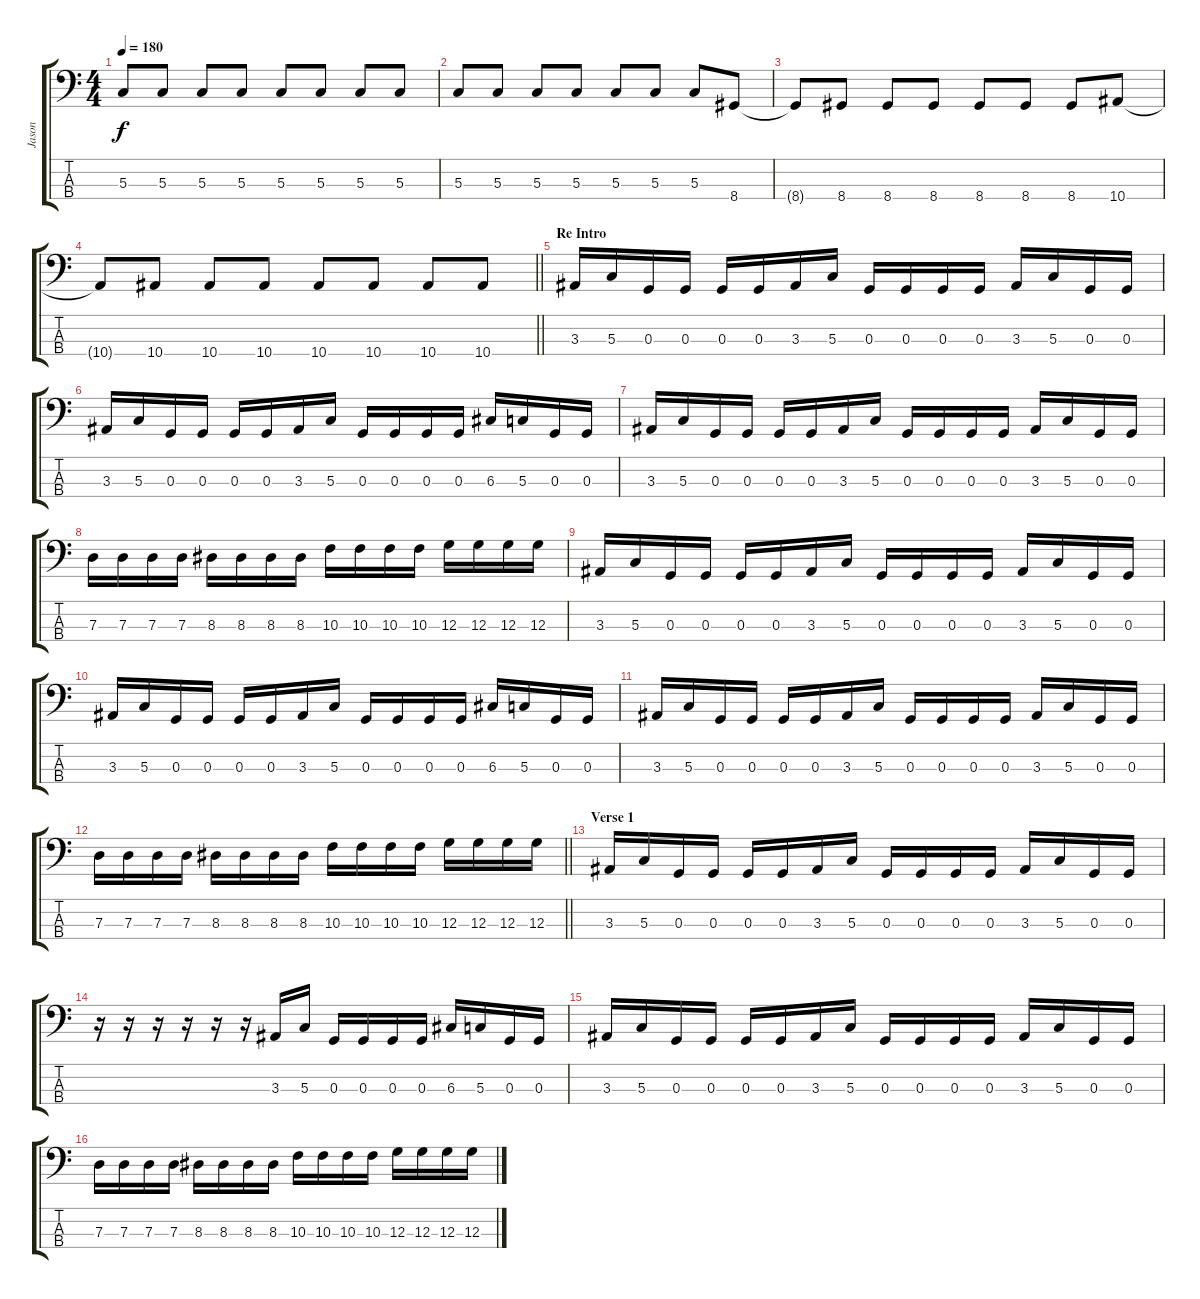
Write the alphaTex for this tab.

\track ("Jason" "Jason") {instrument electricbasspick}
\staff {score tabs}
\tuning (F2 C2 G1 C1) {hide}
\ts (4 4)
\tempo 180
\clef f4
\ks c
5.3{t}.8{dy f} 5.3.8 5.3.8 5.3.8 5.3.8 5.3.8 5.3.8 5.3.8 |
5.3.8 5.3.8 5.3.8 5.3.8 5.3.8 5.3.8 5.3.8 8.4.8 |
8.4{t}.8 8.4.8 8.4.8 8.4.8 8.4.8 8.4.8 8.4.8 10.4.8 |
\barLineRight lightlight
10.4{t}.8 10.4.8 10.4.8 10.4.8 10.4.8 10.4.8 10.4.8 10.4.8 |
\section ("" "Re Intro")
3.3.16 5.3.16 0.3.16 0.3.16 0.3.16 0.3.16 3.3.16 5.3.16 0.3.16 0.3.16 0.3.16 0.3.16 3.3.16 5.3.16 0.3.16 0.3.16 |
3.3.16 5.3.16 0.3.16 0.3.16 0.3.16 0.3.16 3.3.16 5.3.16 0.3.16 0.3.16 0.3.16 0.3.16 6.3.16 5.3.16 0.3.16 0.3.16 |
3.3.16 5.3.16 0.3.16 0.3.16 0.3.16 0.3.16 3.3.16 5.3.16 0.3.16 0.3.16 0.3.16 0.3.16 3.3.16 5.3.16 0.3.16 0.3.16 |
7.3.16 7.3.16 7.3.16 7.3.16 8.3.16 8.3.16 8.3.16 8.3.16 10.3.16 10.3.16 10.3.16 10.3.16 12.3.16 12.3.16 12.3.16 12.3.16 |
3.3.16 5.3.16 0.3.16 0.3.16 0.3.16 0.3.16 3.3.16 5.3.16 0.3.16 0.3.16 0.3.16 0.3.16 3.3.16 5.3.16 0.3.16 0.3.16 |
3.3.16 5.3.16 0.3.16 0.3.16 0.3.16 0.3.16 3.3.16 5.3.16 0.3.16 0.3.16 0.3.16 0.3.16 6.3.16 5.3.16 0.3.16 0.3.16 |
3.3.16 5.3.16 0.3.16 0.3.16 0.3.16 0.3.16 3.3.16 5.3.16 0.3.16 0.3.16 0.3.16 0.3.16 3.3.16 5.3.16 0.3.16 0.3.16 |
\barLineRight lightlight
7.3.16 7.3.16 7.3.16 7.3.16 8.3.16 8.3.16 8.3.16 8.3.16 10.3.16 10.3.16 10.3.16 10.3.16 12.3.16 12.3.16 12.3.16 12.3.16 |
\section ("" "Verse 1")
3.3.16 5.3.16 0.3.16 0.3.16 0.3.16 0.3.16 3.3.16 5.3.16 0.3.16 0.3.16 0.3.16 0.3.16 3.3.16 5.3.16 0.3.16 0.3.16 |
r.16 r.16 r.16 r.16 r.16 r.16 3.3.16 5.3.16 0.3.16 0.3.16 0.3.16 0.3.16 6.3.16 5.3.16 0.3.16 0.3.16 |
3.3.16 5.3.16 0.3.16 0.3.16 0.3.16 0.3.16 3.3.16 5.3.16 0.3.16 0.3.16 0.3.16 0.3.16 3.3.16 5.3.16 0.3.16 0.3.16 |
7.3.16 7.3.16 7.3.16 7.3.16 8.3.16 8.3.16 8.3.16 8.3.16 10.3.16 10.3.16 10.3.16 10.3.16 12.3.16 12.3.16 12.3.16 12.3.16
